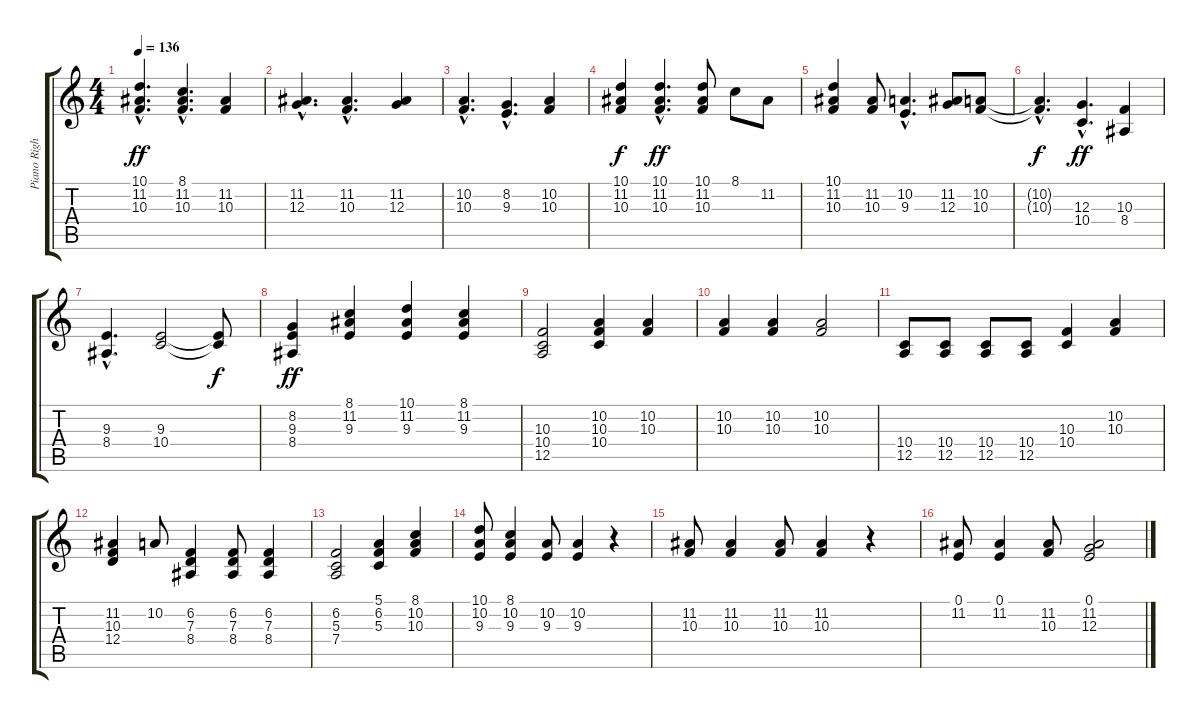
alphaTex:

\track ("Piano Right Hand" "Piano Righ") {instrument acousticgrandpiano}
\staff {score tabs}
\tuning (E4 B3 G3 D3 A2 E2) {hide}
\ts (4 4)
\tempo 136
\clef g2
\ks c
(10.1{hac} 11.2{hac} 10.3{hac}).4{d dy ff} (8.1{hac} 11.2{hac} 10.3{hac}).4{d} (11.2 10.3).4 |
(11.2{hac} 12.3{hac}).4{d} (11.2{hac} 10.3{hac}).4{d} (11.2 12.3).4 |
(10.2{hac} 10.3{hac}).4{d} (8.2{hac} 9.3{hac}).4{d} (10.2 10.3).4 |
(10.1 11.2 10.3).4{dy f} (10.1{hac} 11.2{hac} 10.3{hac}).4{d dy ff} (10.1 11.2 10.3).8 8.1.8 11.2.8 |
(10.1 11.2 10.3).4 (11.2 10.3).8 (10.2{hac} 9.3{hac}).4{d} (11.2 12.3).8 (10.2 10.3).8 |
(10.2{hac t} 10.3{hac t}).4{d dy f} (12.3{hac} 10.4{hac}).4{d dy ff} (10.3 8.4).4 |
(9.3{hac} 8.4{hac}).4{d} (9.3 10.4).2 (9.3{t} 10.4{t}).8{dy f} |
(8.2 9.3 8.4).4{dy ff} (8.1 11.2 9.3).4 (10.1 11.2 9.3).4 (8.1 11.2 9.3).4 |
(10.3 10.4 12.5).2 (10.2 10.3 10.4).4 (10.2 10.3).4 |
(10.2 10.3).4 (10.2 10.3).4 (10.2 10.3).2 |
(10.4 12.5).8 (10.4 12.5).8 (10.4 12.5).8 (10.4 12.5).8 (10.3 10.4).4 (10.2 10.3).4 |
(11.2 10.3 12.4).4 10.2.8 (6.2 7.3 8.4).4 (6.2 7.3 8.4).8 (6.2 7.3 8.4).4 |
(6.2 5.3 7.4).2 (5.1 6.2 5.3).4 (8.1 10.2 10.3).4 |
(10.1 10.2 9.3).8 (8.1 10.2 9.3).4 (10.2 9.3).8 (10.2 9.3).4 r.4 |
(11.2 10.3).8 (11.2 10.3).4 (11.2 10.3).8 (11.2 10.3).4 r.4 |
(0.1 11.2).8 (0.1 11.2).4 (11.2 10.3).8 (0.1 11.2 12.3).2
